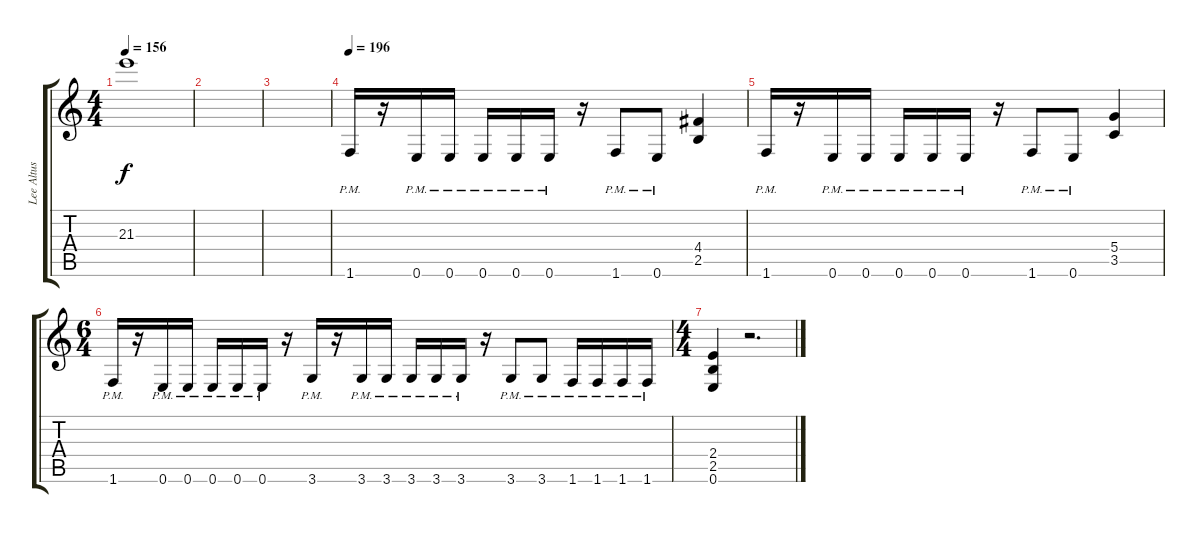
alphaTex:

\track ("Lee Altus" "Lee Altus") {instrument distortionguitar}
\staff {score tabs}
\tuning (E4 B3 G3 D3 A2 E2) {hide}
\ts (4 4)
\tempo 156
\clef g2
\ks c
21.3{t}.1{dy f volume 5} |
|
|
\tempo 196
1.6{pm}.16{volume 14} r.16 0.6{pm}.16 0.6{pm}.16 0.6{pm}.16 0.6{pm}.16 0.6{pm}.16 r.16 1.6{pm}.8 0.6{pm}.8 (4.4 2.5).4 |
1.6{pm}.16 r.16 0.6{pm}.16 0.6{pm}.16 0.6{pm}.16 0.6{pm}.16 0.6{pm}.16 r.16 1.6{pm}.8 0.6{pm}.8 (5.4 3.5).4 |
\ts (6 4)
1.6{pm}.16 r.16 0.6{pm}.16 0.6{pm}.16 0.6{pm}.16 0.6{pm}.16 0.6{pm}.16 r.16 3.6{pm}.16 r.16 3.6{pm}.16 3.6{pm}.16 3.6{pm}.16 3.6{pm}.16 3.6{pm}.16 r.16 3.6{pm}.8 3.6{pm}.8 1.6{pm}.16 1.6{pm}.16 1.6{pm}.16 1.6{pm}.16 |
\ts (4 4)
(2.4 2.5 0.6).4 r.2{d}
